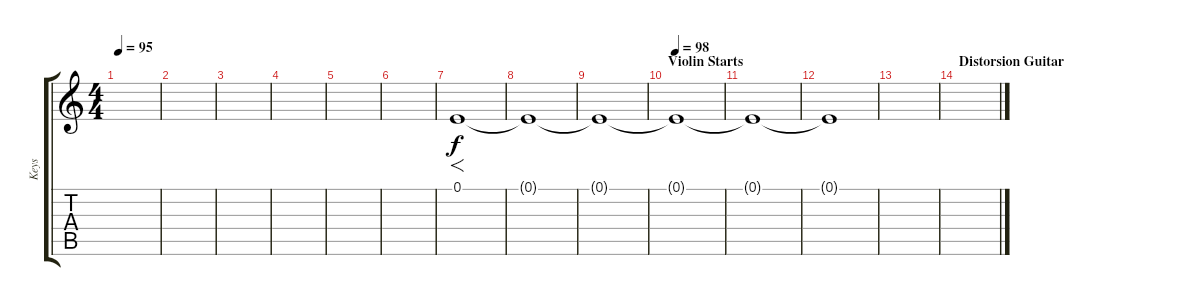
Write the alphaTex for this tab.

\track ("Keys" "Keys") {instrument stringensemble1}
\staff {score tabs}
\tuning (E4 B3 G3 D3 A2 E2) {hide}
\ts (4 4)
\tempo 95
\clef g2
\ks c
|
|
|
|
|
|
0.1.1{f} |
0.1{t}.1 |
0.1{t}.1 |
\section ("" "Violin Starts")
\tempo 98
0.1{t}.1 |
0.1{t}.1 |
0.1{t}.1 |
|
\section ("" "Distorsion Guitar")
